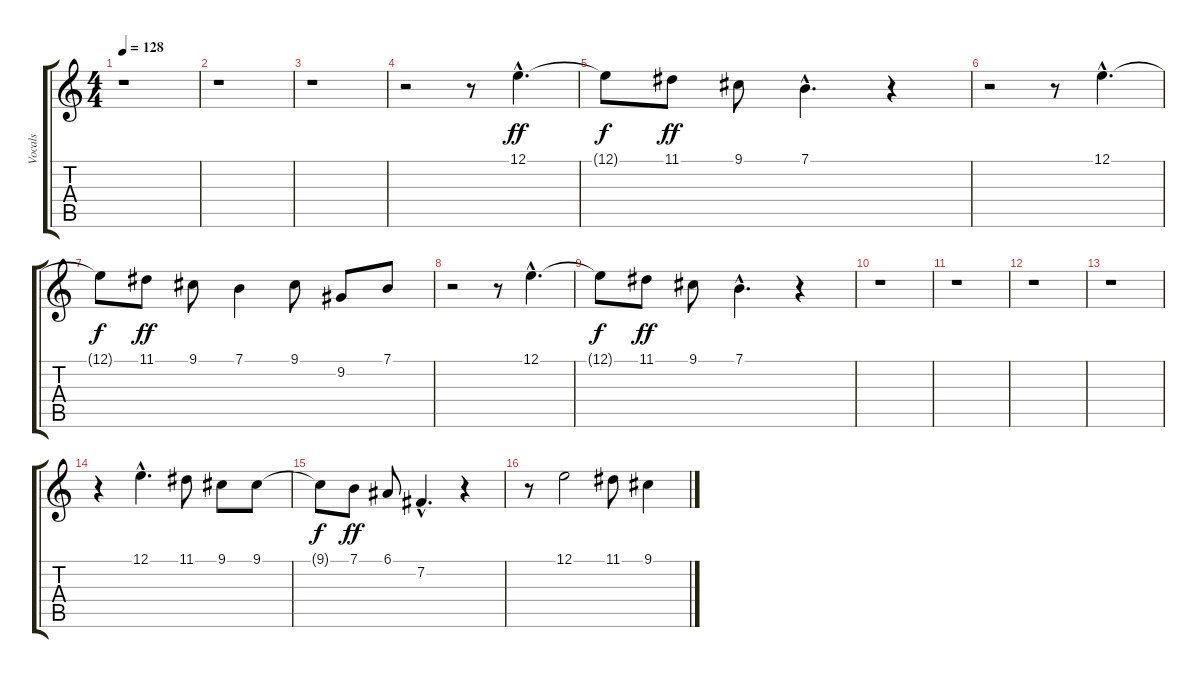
\track ("Vocals" "Vocals") {instrument choiraahs}
\staff {score tabs}
\tuning (E4 B3 G3 D3 A2 E2) {hide}
\ts (4 4)
\tempo 128
\clef g2
\ks c
r.1{dy ff} |
r.1 |
r.1 |
r.2 r.8 12.1{hac}.4{d} |
12.1{t}.8{dy f} 11.1.8{dy ff} 9.1.8 7.1{hac}.4{d} r.4 |
r.2 r.8 12.1{hac}.4{d} |
12.1{t}.8{dy f} 11.1.8{dy ff} 9.1.8 7.1.4 9.1.8 9.2.8 7.1.8 |
r.2 r.8 12.1{hac}.4{d} |
12.1{t}.8{dy f} 11.1.8{dy ff} 9.1.8 7.1{hac}.4{d} r.4 |
r.1 |
r.1 |
r.1 |
r.1 |
r.4 12.1{hac}.4{d} 11.1.8 9.1.8 9.1.8 |
9.1{t}.8{dy f} 7.1.8{dy ff} 6.1.8 7.2{hac}.4{d} r.4 |
r.8 12.1.2 11.1.8 9.1.4
